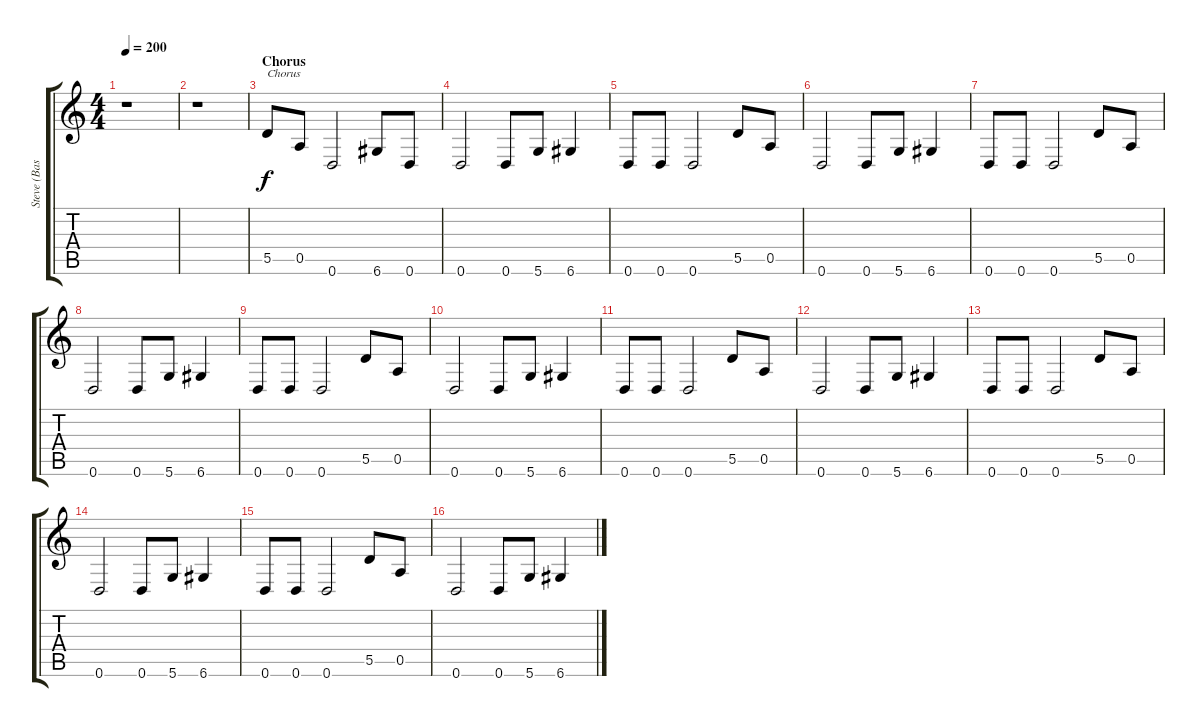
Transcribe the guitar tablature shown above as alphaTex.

\track ("Steve (Bass)" "Steve (Bas") {instrument electricbasspick}
\staff {score tabs}
\tuning (E4 B3 G3 D3 A2 D2) {hide}
\ts (4 4)
\tempo 200
\clef g2
\ks c
r.1{dy f} |
r.1 |
\section ("" "Chorus")
5.5.8{txt "Chorus"} 0.5.8 0.6.2 6.6.8 0.6.8 |
0.6.2 0.6.8 5.6.8 6.6.4 |
0.6.8 0.6.8 0.6.2 5.5.8 0.5.8 |
0.6.2 0.6.8 5.6.8 6.6.4 |
0.6.8 0.6.8 0.6.2 5.5.8 0.5.8 |
0.6.2 0.6.8 5.6.8 6.6.4 |
0.6.8 0.6.8 0.6.2 5.5.8 0.5.8 |
0.6.2 0.6.8 5.6.8 6.6.4 |
0.6.8 0.6.8 0.6.2 5.5.8 0.5.8 |
0.6.2 0.6.8 5.6.8 6.6.4 |
0.6.8 0.6.8 0.6.2 5.5.8 0.5.8 |
0.6.2 0.6.8 5.6.8 6.6.4 |
0.6.8 0.6.8 0.6.2 5.5.8 0.5.8 |
0.6.2 0.6.8 5.6.8 6.6.4
